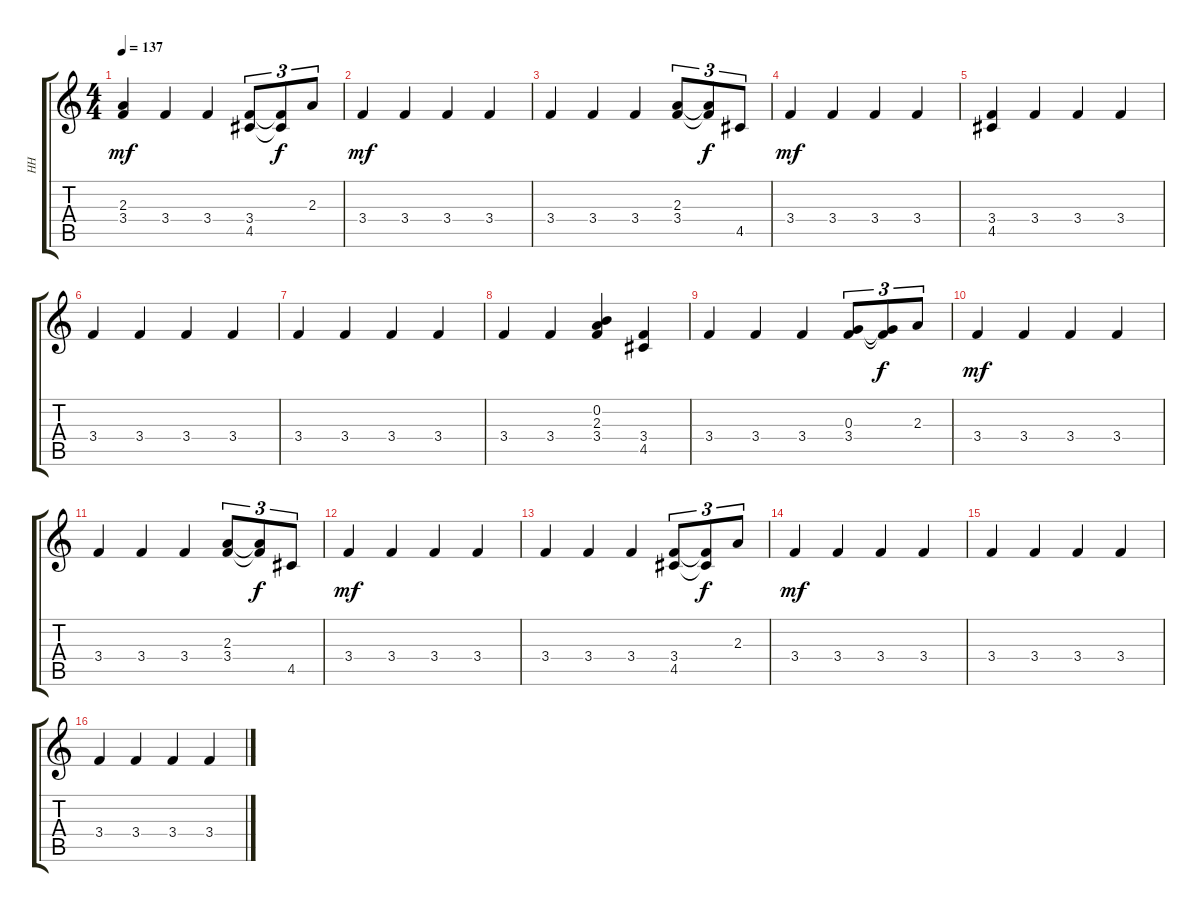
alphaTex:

\track ("HH" "HH") {instrument acousticguitarsteel}
\staff {score tabs}
\tuning (E4 B3 G3 D3 A2 E2) {hide}
\ts (4 4)
\tempo 137
\clef g2
\ks c
(2.3 3.4).4{dy mf} 3.4.4 3.4.4 (3.4 4.5).8{tu (3 2)} (3.4{t} 4.5{t}).8{tu (3 2) dy f} 2.3.8{tu (3 2)} |
3.4.4{dy mf} 3.4.4 3.4.4 3.4.4 |
3.4.4 3.4.4 3.4.4 (2.3 3.4).8{tu (3 2)} (2.3{t} 3.4{t}).8{tu (3 2) dy f} 4.5.8{tu (3 2)} |
3.4.4{dy mf} 3.4.4 3.4.4 3.4.4 |
(3.4 4.5).4 3.4.4 3.4.4 3.4.4 |
3.4.4 3.4.4 3.4.4 3.4.4 |
3.4.4 3.4.4 3.4.4 3.4.4 |
3.4.4 3.4.4 (0.2 2.3 3.4).4 (3.4 4.5).4 |
3.4.4 3.4.4 3.4.4 (0.3 3.4).8{tu (3 2)} (0.3{t} 3.4{t}).8{tu (3 2) dy f} 2.3.8{tu (3 2)} |
3.4.4{dy mf} 3.4.4 3.4.4 3.4.4 |
3.4.4 3.4.4 3.4.4 (2.3 3.4).8{tu (3 2)} (2.3{t} 3.4{t}).8{tu (3 2) dy f} 4.5.8{tu (3 2)} |
3.4.4{dy mf} 3.4.4 3.4.4 3.4.4 |
3.4.4 3.4.4 3.4.4 (3.4 4.5).8{tu (3 2)} (3.4{t} 4.5{t}).8{tu (3 2) dy f} 2.3.8{tu (3 2)} |
3.4.4{dy mf} 3.4.4 3.4.4 3.4.4 |
3.4.4 3.4.4 3.4.4 3.4.4 |
3.4.4 3.4.4 3.4.4 3.4.4
